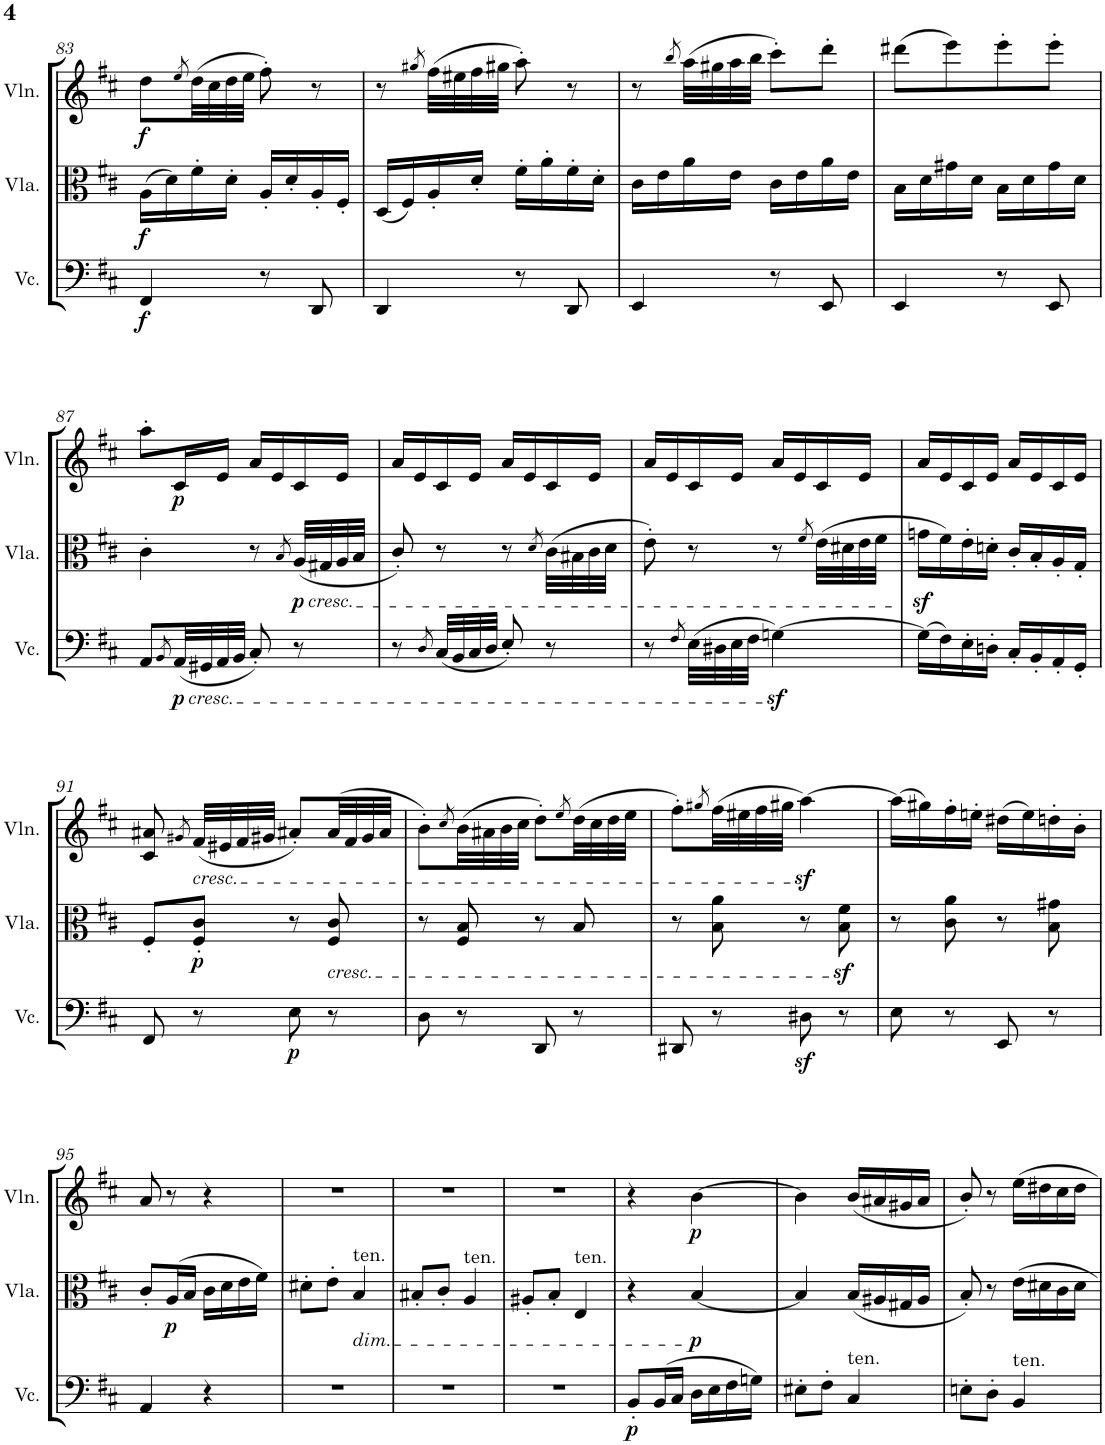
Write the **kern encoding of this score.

**kern	**dynam	**kern	**dynam	**kern	**dynam
*part3	*part3	*part2	*part2	*part1	*part1
*staff3	*staff3	*staff2	*staff2	*staff1	*staff1
*I"Violoncello	*	*I"Viola	*	*I"Violin	*
*I'Vc.	*	*I'Vla.	*	*I'Vln.	*
!!LO:PB:g=z
*clefF4	*	*clefC3	*	*clefG2	*
*k[f#c#]	*	*k[f#c#]	*	*k[f#c#]	*
*M2/4	*	*M2/4	*	*M2/4	*
=83	=83	=83	=83	=83	=83
!	!LO:DY:b	!	!LO:DY:b	!	!LO:DY:b
4FF#/	f	(16A\LL	f	8dd\L	f
.	.	16d\)	.	.	.
.	.	.	.	8qee/	.
.	.	16f#'\	.	(32dd\LL	.
.	.	.	.	32cc#\	.
.	.	16d'\JJ	.	32dd\	.
.	.	.	.	32ee\JJJ	.
8r	.	16A'/LL	.	8ff#'\)	.
.	.	16d'/	.	.	.
8DD/	.	16A'/	.	8r	.
.	.	16F#'/JJ	.	.	.
=84	=84	=84	=84	=84	=84
4DD/	.	(16D/LL	.	8r	.
.	.	16F#/)	.	.	.
.	.	.	.	8qgg#X/	.
.	.	16A'/	.	(32ff#\LLL	.
.	.	.	.	32ee#X\	.
.	.	16d'/JJ	.	32ff#\	.
.	.	.	.	32gg#X\JJJ	.
8r	.	16f#'\LL	.	8aa'\)	.
.	.	16a'\	.	.	.
8DD/	.	16f#'\	.	8r	.
.	.	16d'\JJ	.	.	.
=85	=85	=85	=85	=85	=85
4EE/	.	16c#\LL	.	8r	.
.	.	16e\	.	.	.
.	.	.	.	8qbb/	.
.	.	16a\	.	(32aa\LLL	.
.	.	.	.	32gg#X\	.
.	.	16e\JJ	.	32aa\	.
.	.	.	.	32bb\JJJ	.
8r	.	16c#\LL	.	8ccc#'\L)	.
.	.	16e\	.	.	.
8EE/	.	16a\	.	8ddd'\J	.
.	.	16e\JJ	.	.	.
=86	=86	=86	=86	=86	=86
4EE/	.	16B\LL	.	(8ddd#X\L	.
.	.	16d\	.	.	.
.	.	16g#X\	.	8eee\)	.
.	.	16d\JJ	.	.	.
8r	.	16B\LL	.	8eee'\	.
.	.	16d\	.	.	.
8EE/	.	16g#\	.	8eee'\J	.
.	.	16d\JJ	.	.	.
!!LO:LB:g=z
=87	=87	=87	=87	=87	=87
8AA/L	.	4c#'\	.	8aa'\L	.
8qBB/	.	.	.	.	.
!LO:TX:b:i:t=cresc.	!	!	!	!	!
!	!LO:DY:b	!	!	!	!LO:DY:b
(32AA/LL	p	.	.	16c#/L	p
32GG#X/	.	.	.	.	.
32AA/	.	.	.	16e/JJ	.
32BB/JJJ	.	.	.	.	.
8C#'/)	.	8r	.	16a/LL	.
.	.	.	.	16e/	.
.	.	8qB/	.	.	.
!	!	!LO:TX:b:i:t=cresc.	!	!	!
!	!	!	!LO:DY:b	!	!
8r	.	(32A/LLL	p	16c#/	.
.	.	32G#X/	.	.	.
.	.	32A/	.	16e/JJ	.
.	.	32B/JJJ	.	.	.
=88	=88	=88	=88	=88	=88
8r	.	8c#'/)	.	16a/LL	.
.	.	.	.	16e/	.
8qD/	.	.	.	.	.
(32C#/LLL	.	8r	.	16c#/	.
32BB/	.	.	.	.	.
32C#/	.	.	.	16e/JJ	.
32D/JJJ	.	.	.	.	.
8E'/)	.	8r	.	16a/LL	.
.	.	.	.	16e/	.
.	.	8qd/	.	.	.
8r	.	(32c#\LLL	.	16c#/	.
.	.	32B#X\	.	.	.
.	.	32c#\	.	16e/JJ	.
.	.	32d\JJJ	.	.	.
=89	=89	=89	=89	=89	=89
8r	.	8e'\)	.	16a/LL	.
.	.	.	.	16e/	.
8qF#/	.	.	.	.	.
(32E\LLL	.	8r	.	16c#/	.
32D#X\	.	.	.	.	.
32E\	.	.	.	16e/JJ	.
32F#\JJJ	.	.	.	.	.
[4Gnz<\)	.	8r	.	16a/LL	.
.	.	.	.	16e/	.
.	.	8qf#/	.	.	.
.	.	(32e\LLL	.	16c#/	.
.	.	32d#X\	.	.	.
.	.	32e\	.	16e/JJ	.
.	.	32f#\JJJ	.	.	.
=90	=90	=90	=90	=90	=90
(16G\LL]	.	16gnz<\LL	.	16a/LL	.
16F#\)	.	16f#\)	.	16e/	.
16E'\	.	16e'\	.	16c#/	.
16Dn'\JJ	.	16dn'\JJ	.	16e/JJ	.
16C#'/LL	.	16c#'/LL	.	16a/LL	.
16BB'/	.	16B'/	.	16e/	.
16AA'/	.	16A'/	.	16c#/	.
16GG'/JJ	.	16G'/JJ	.	16e/JJ	.
!!LO:LB:g=z
=91	=91	=91	=91	=91	=91
8FF#/	.	8F#'/L	.	8c#/ 8a#X/	.
.	.	.	.	8qg#X/	.
!	!	!	!	!LO:TX:b:i:t=cresc.	!
!	!	!	!LO:DY:b	!	!
8r	.	8F#/' 8c#/'J	p	(32f#/LLL	.
.	.	.	.	32e#X/	.
.	.	.	.	32f#/	.
.	.	.	.	32g#X/JJJ	.
!	!LO:DY:b	!	!	!	!
8E\	p	8r	.	8a#X'/L)	.
!	!	!LO:TX:b:i:t=cresc.	!	!	!
8r	.	8F#/ 8c#/	.	(32a#/LL	.
.	.	.	.	32f#/	.
.	.	.	.	32g#/	.
.	.	.	.	32a#/JJJ	.
=92	=92	=92	=92	=92	=92
8D\	.	8r	.	8b'\L)	.
.	.	.	.	8qcc#/	.
8r	.	8F#/ 8B/	.	(32b\LL	.
.	.	.	.	32a#X\	.
.	.	.	.	32b\	.
.	.	.	.	32cc#\JJJ	.
8DD/	.	8r	.	8dd'\L)	.
.	.	.	.	8qee/	.
8r	.	8B/	.	(32dd\LL	.
.	.	.	.	32cc#\	.
.	.	.	.	32dd\	.
.	.	.	.	32ee\JJJ	.
=93	=93	=93	=93	=93	=93
8DD#X/	.	8r	.	8ff#'\L)	.
.	.	.	.	8qgg#X/	.
8r	.	8B\ 8a\	.	(32ff#\LL	.
.	.	.	.	32ee#X\	.
.	.	.	.	32ff#\	.
.	.	.	.	32gg#X\JJJ	.
8D#Xz<\	.	8r	.	[4aaz<\)	.
8r	.	8B\z< 8f#\z<	.	.	.
=94	=94	=94	=94	=94	=94
8E\	.	8r	.	(16aa\LL]	.
.	.	.	.	16gg#X\)	.
8r	.	8c#\ 8a\	.	16ff#'\	.
.	.	.	.	16een'\JJ	.
8EE/	.	8r	.	(16dd#X\LL	.
.	.	.	.	16ee\)	.
8r	.	8B\ 8g#X\	.	16ddn'\	.
.	.	.	.	16b'\JJ	.
!!LO:LB:g=z
=95	=95	=95	=95	=95	=95
4AA/	.	8c#'/L	.	8a/	.
!	!	!	!LO:DY:b	!	!
.	.	(16A/L	p	8r	.
.	.	16B/JJ	.	.	.
4r	.	16c#\LL	.	4r	.
.	.	16d\	.	.	.
.	.	16e\	.	.	.
.	.	16f#\JJ)	.	.	.
=96	=96	=96	=96	=96	=96
2r	.	8d#X'\L	.	2r	.
.	.	8e'\J	.	.	.
!	!	!LO:TX:a:t=ten.	!	!	!
!	!	!LO:TX:b:i:t=dim.	!	!	!
.	.	4B/	.	.	.
=97	=97	=97	=97	=97	=97
2r	.	8B#X'/L	.	2r	.
.	.	8c#'/J	.	.	.
!	!	!LO:TX:a:t=ten.	!	!	!
.	.	4A/	.	.	.
=98	=98	=98	=98	=98	=98
2r	.	8A#X'/L	.	2r	.
.	.	8B'/J	.	.	.
!	!	!LO:TX:a:t=ten.	!	!	!
.	.	4E/	.	.	.
=99	=99	=99	=99	=99	=99
!	!LO:DY:b	!	!	!	!
8BB'/L	p	4r	.	4r	.
(16BB/L	.	.	.	.	.
16C#/JJ	.	.	.	.	.
!	!	!	!LO:DY:b	!	!LO:DY:b
16D\LL	.	[4B/	p	[4b\	p
16E\	.	.	.	.	.
16F#\	.	.	.	.	.
16Gn\JJ)	.	.	.	.	.
=100	=100	=100	=100	=100	=100
8E#X'\L	.	4B/]	.	4b\]	.
8F#'\J	.	.	.	.	.
!LO:TX:a:t=ten.	!	!	!	!	!
4C#/	.	(16B/LL	.	(16b/LL	.
.	.	16A#X/	.	16a#X/	.
.	.	16G#X/	.	16g#X/	.
.	.	16A#/JJ	.	16a#/JJ	.
=101	=101	=101	=101	=101	=101
8En'\L	.	8B'/)	.	8b'/)	.
8D'\J	.	8r	.	8r	.
!LO:TX:a:t=ten.	!	!	!	!	!
4BB/	.	16e\LL	.	16ee\LL	.
.	.	16d#X\	.	16dd#X\	.
.	.	16c#\	.	16cc#\	.
.	.	16d#\JJ	.	16dd#\JJ	.
=	=	=	=	=	=
*-	*-	*-	*-	*-	*-
